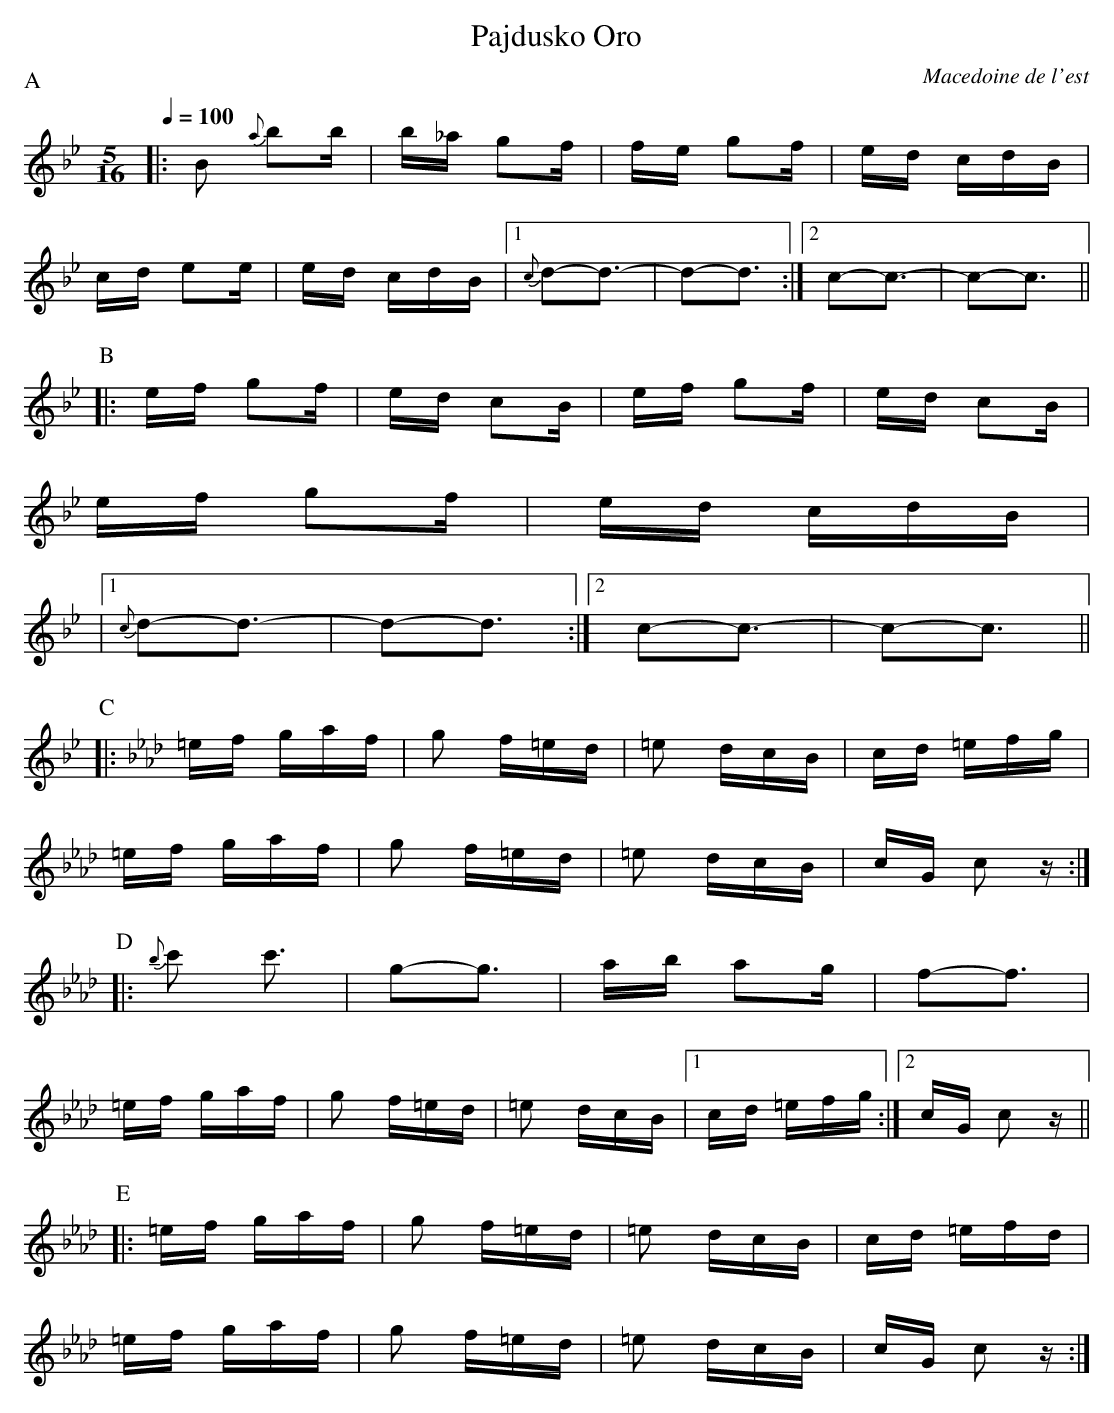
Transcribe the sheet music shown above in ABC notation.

X:1
T:Pajdusko Oro
O:Macedoine de l'est
M:5/16
L:1/16
Q:1/4=100
P: AA BB C DD E
P:A
K:Bb
|: B2 {a} b2b | b_a g2f | fe g2f | ed cdB |
cd e2e | ed cdB |1 {c} d2-d3- | d2-d3 :|2 c2-c3- | c2-c3 ||
P:B
|: ef g2f | ed c2B | ef g2f | ed c2B |
ef g2f | ed cdB |
|1 {c} d2-d3- | d2-d3 :|2 c2-c3- | c2-c3 ||
P:C
K:Ab
|: =ef gaf | g2 f=ed | =e2 dcB | cd =efg |
=ef gaf | g2 f=ed | =e2 dcB | cG c2 z :|
P:D
|: {b} c'2 c'3 | g2-g3 | ab a2g | f2-f3 |
=ef gaf | g2 f=ed | =e2 dcB |1 cd =efg :|2 cG c2 z ||
P:E
|: =ef gaf | g2 f=ed | =e2 dcB | cd =efd |
=ef gaf | g2 f=ed | =e2 dcB | cG c2 z :|
